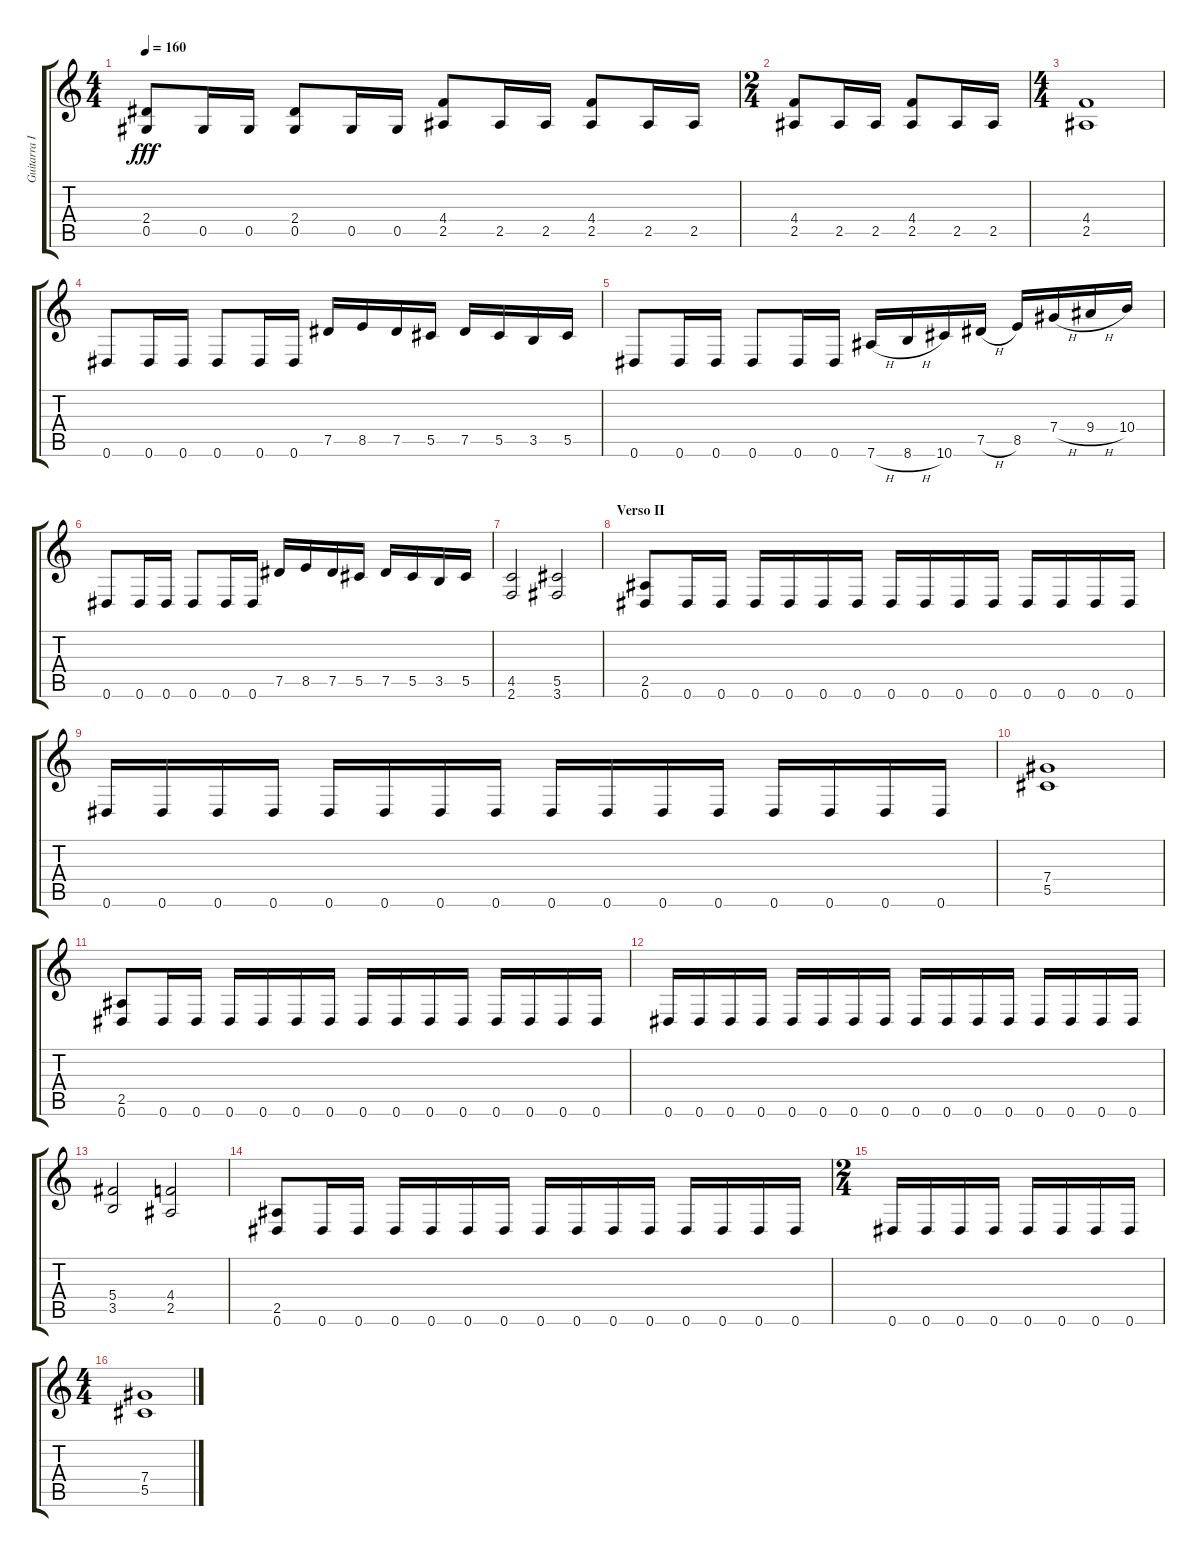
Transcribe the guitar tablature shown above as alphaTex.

\track ("Guitarra I" "Guitarra I") {instrument distortionguitar}
\staff {score tabs}
\tuning (Eb4 Bb3 Gb3 Db3 Ab2 Eb2) {hide}
\ts (4 4)
\tempo 160
\clef g2
\ks c
(2.4 0.5).8{dy fff} 0.5.16 0.5.16 (2.4 0.5).8 0.5.16 0.5.16 (4.4 2.5).8 2.5.16 2.5.16 (4.4 2.5).8 2.5.16 2.5.16 |
\ts (2 4)
(4.4 2.5).8 2.5.16 2.5.16 (4.4 2.5).8 2.5.16 2.5.16 |
\ts (4 4)
(4.4 2.5).1 |
0.6.8 0.6.16 0.6.16 0.6.8 0.6.16 0.6.16 7.5.16 8.5.16 7.5.16 5.5.16 7.5.16 5.5.16 3.5.16 5.5.16 |
0.6.8 0.6.16 0.6.16 0.6.8 0.6.16 0.6.16 7.6{h}.16 8.6{h}.16 10.6.16 7.5{h}.16 8.5.16 7.4{h}.16 9.4{h}.16 10.4.16 |
0.6.8 0.6.16 0.6.16 0.6.8 0.6.16 0.6.16 7.5.16 8.5.16 7.5.16 5.5.16 7.5.16 5.5.16 3.5.16 5.5.16 |
(4.5 2.6).2 (5.5 3.6).2 |
\section ("" "Verso II")
(2.5 0.6).8 0.6.16 0.6.16 0.6.16 0.6.16 0.6.16 0.6.16 0.6.16 0.6.16 0.6.16 0.6.16 0.6.16 0.6.16 0.6.16 0.6.16 |
0.6.16 0.6.16 0.6.16 0.6.16 0.6.16 0.6.16 0.6.16 0.6.16 0.6.16 0.6.16 0.6.16 0.6.16 0.6.16 0.6.16 0.6.16 0.6.16 |
(7.4 5.5).1 |
(2.5 0.6).8 0.6.16 0.6.16 0.6.16 0.6.16 0.6.16 0.6.16 0.6.16 0.6.16 0.6.16 0.6.16 0.6.16 0.6.16 0.6.16 0.6.16 |
0.6.16 0.6.16 0.6.16 0.6.16 0.6.16 0.6.16 0.6.16 0.6.16 0.6.16 0.6.16 0.6.16 0.6.16 0.6.16 0.6.16 0.6.16 0.6.16 |
(5.4 3.5).2 (4.4 2.5).2 |
(2.5 0.6).8 0.6.16 0.6.16 0.6.16 0.6.16 0.6.16 0.6.16 0.6.16 0.6.16 0.6.16 0.6.16 0.6.16 0.6.16 0.6.16 0.6.16 |
\ts (2 4)
0.6.16 0.6.16 0.6.16 0.6.16 0.6.16 0.6.16 0.6.16 0.6.16 |
\ts (4 4)
(7.4 5.5).1
